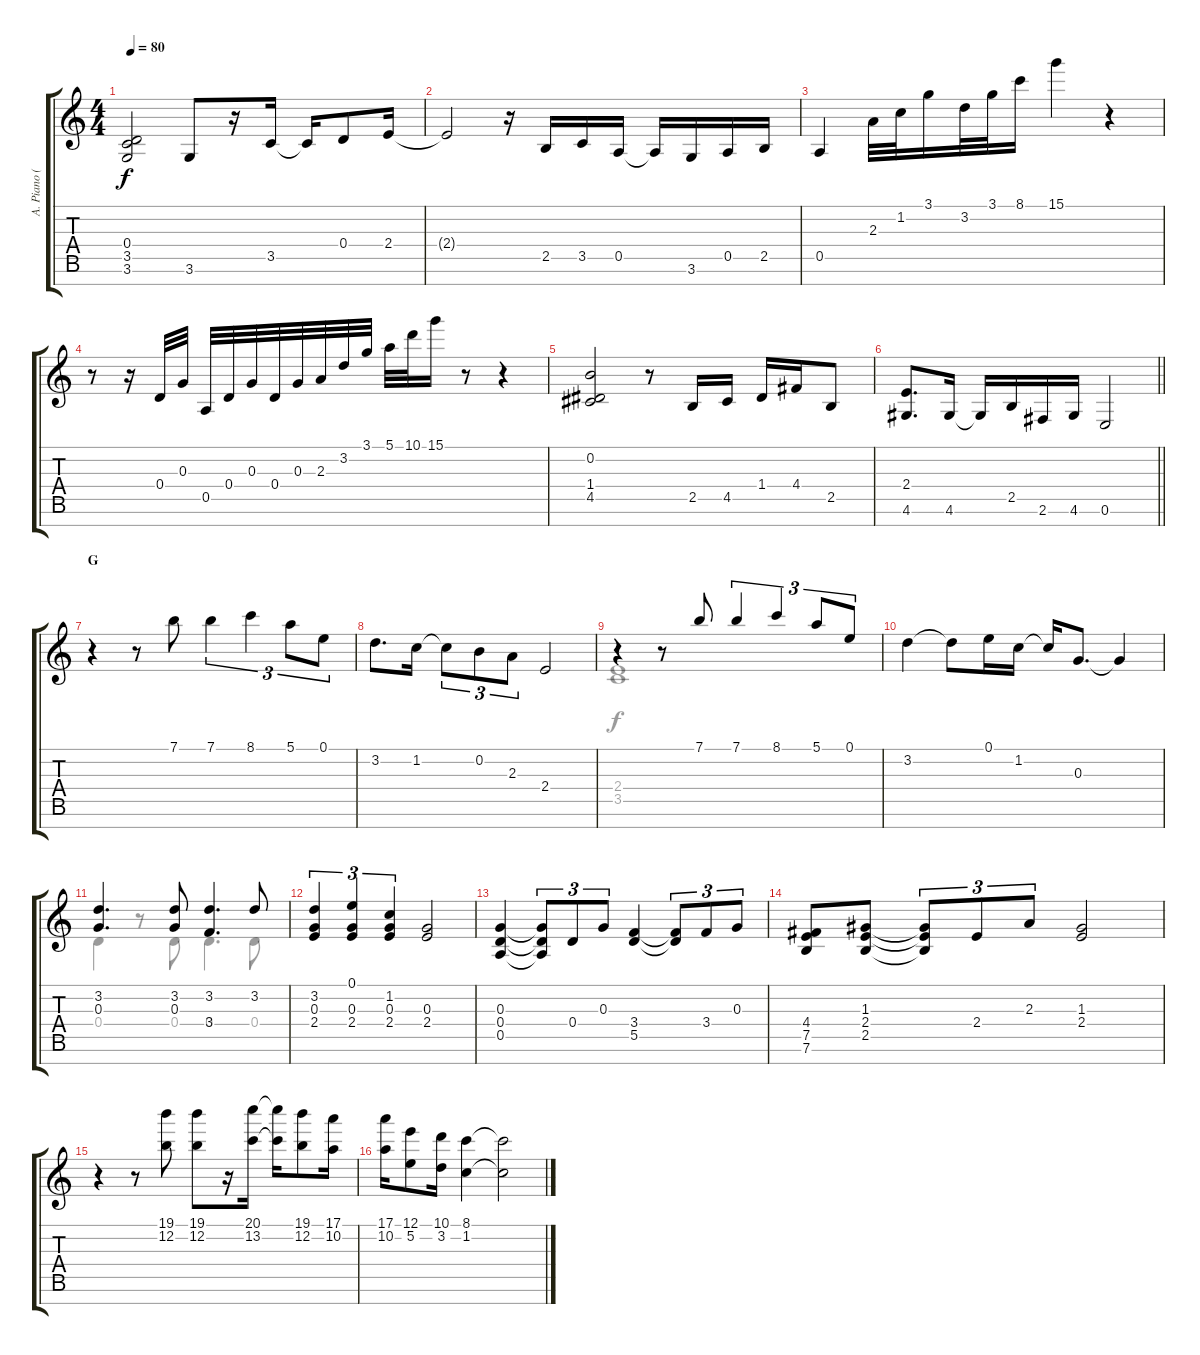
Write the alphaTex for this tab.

\track ("A. Piano (Right Hand)" "A. Piano (") {instrument acousticgrandpiano}
\staff {score tabs}
\tuning (E5 B4 G4 D4 A3 E3 B2) {hide}
\voice
\ts (4 4)
\tempo 80
\clef g2
\ks c
(0.4 3.5 3.6).2{dy f} 3.6.8 r.16 3.5.16 3.5{t}.16 0.4.8 2.4.16 |
2.4{t}.2 r.16 2.5.16 3.5.16 0.5.16 0.5{t}.16 3.6.16 0.5.16 2.5.16 |
0.5.4 2.3.32 1.2.32 3.1.16 3.2.32 3.1.32 8.1.16 15.1.4 r.4 |
r.8 r.16 0.4.32 0.3.32 0.5.32 0.4.32 0.3.32 0.4.32 0.3.32 2.3.32 3.2.32 3.1.32 5.1.32 10.1.32 15.1.16 r.8 r.4 |
(0.2 1.4 4.5).2 r.8 2.5.16 4.5.16 1.4.16 4.4.16 2.5.8 |
\barLineRight lightlight
(2.4 4.6).8{d} 4.6.16 4.6{t}.16 2.5.16 2.6.16 4.6.16 0.6.2 |
\section ("" "G")
r.4 r.8 7.1.8 7.1.4{tu (3 2)} 8.1.4{tu (3 2)} 5.1.8{tu (3 2)} 0.1.8{tu (3 2)} |
3.2.8{d} 1.2.16 1.2{t}.8{tu (3 2)} 0.2.8{tu (3 2)} 2.3.8{tu (3 2)} 2.4.2 |
r.4 r.8 7.1.8 7.1.4{tu (3 2)} 8.1.4{tu (3 2)} 5.1.8{tu (3 2)} 0.1.8{tu (3 2)} |
3.2.4 3.2{t}.8 0.1.16 1.2.16 1.2{t}.16 0.3.8{d} 0.3{t}.4 |
(3.2 0.3).4{d} (3.2 0.3).8 (3.2 3.4).4{d} 3.2.8 |
(3.2 0.3 2.4).4{tu (3 2)} (0.1 0.3 2.4).4{tu (3 2)} (1.2 0.3 2.4).4{tu (3 2)} (0.3 2.4).2 |
(0.3 0.4 0.5).4 (0.3{t} 0.4{t} 0.5{t}).8{tu (3 2)} 0.4.8{tu (3 2)} 0.3.8{tu (3 2)} (3.4 5.5).4 (3.4{t} 5.5{t}).8{tu (3 2)} 3.4.8{tu (3 2)} 0.3.8{tu (3 2)} |
(4.4 7.5 7.6).8 (1.3 2.4 2.5).8 (1.3{t} 2.4{t} 2.5{t}).8{tu (3 2)} 2.4.8{tu (3 2)} 2.3.8{tu (3 2)} (1.3 2.4).2 |
r.4 r.8 (19.1 12.2).8 (19.1 12.2).8 r.16 (20.1 13.2).16 (20.1{t} 13.2{t}).16 (19.1 12.2).8 (17.1 10.2).16 |
(17.1 10.2).16 (12.1 5.2).8 (10.1 3.2).16 (8.1 1.2).4 (8.1{t} 1.2{t}).2
\voice
\clef g2
\ottava regular
\simile none
\ks c
|
|
|
|
|
\barLineRight lightlight
|
|
|
(2.4 3.5).1 |
|
0.4.4 r.8 0.4.8 0.4.4{d} 0.4.8 |
|
|
|
|
